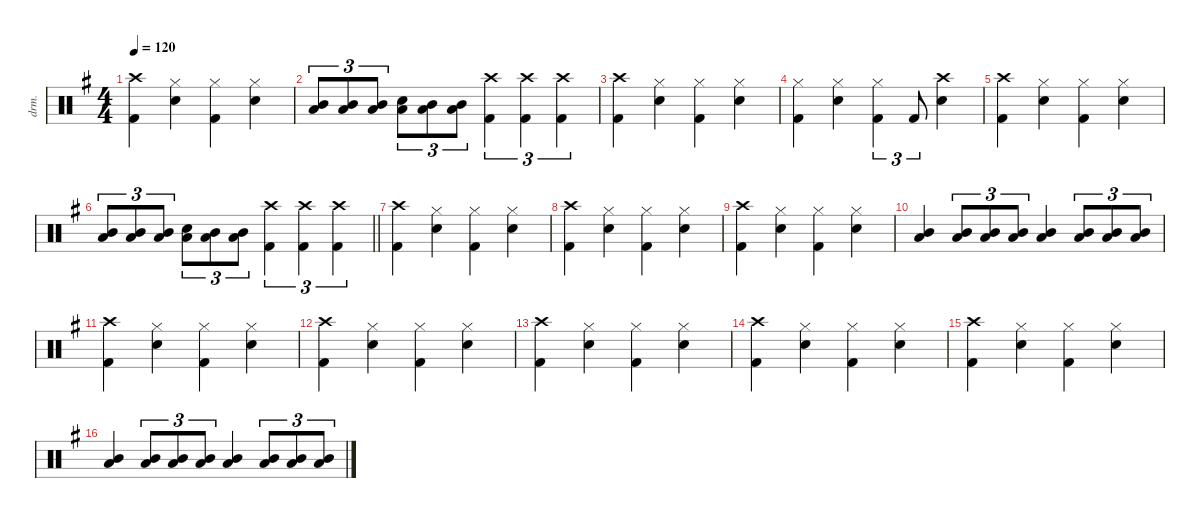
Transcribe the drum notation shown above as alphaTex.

\defaultSystemsLayout 4
\hideDynamics
\bracketExtendMode nobrackets
\otherSystemsTrackNameOrientation horizontal
\track ("Percusión" "drm.") {defaultSystemsLayout 4 instrument percussion}
\staff {score}
\articulation defaults
\ts (4 4)
\tempo 120
\clef neutral
\ks g
("Crash high (hit)"{acc forcenatural} "Kick (hit) 2"{acc forcenatural}).4{dy f beam Down} ("Hi-Hat (closed)"{acc forcenatural} "Snare (hit) 2"{acc forcenatural}).4{beam Down} ("Hi-Hat (closed)"{acc forcenatural} "Kick (hit) 2"{acc forcenatural}).4{beam Down} ("Hi-Hat (closed)"{acc forcenatural} "Snare (hit) 2"{acc forcenatural}).4{beam Down} |
("Low Tom (hit)"{acc forcenatural} "Mid Tom (hit)"{acc forcenatural}).8{tu (3 2) beam Up} ("Low Tom (hit)"{acc forcenatural} "Mid Tom (hit)"{acc forcenatural}).8{tu (3 2) beam Up} ("Low Tom (hit)"{acc forcenatural} "Mid Tom (hit)"{acc forcenatural}).8{tu (3 2) beam Up} ("Low Tom (hit)"{acc forcenatural} "Snare (hit) 2"{acc forcenatural}).8{tu (3 2) beam Down} ("Low Tom (hit)"{acc forcenatural} "Mid Tom (hit)"{acc forcenatural}).8{tu (3 2) beam Down} ("Low Tom (hit)"{acc forcenatural} "Mid Tom (hit)"{acc forcenatural}).8{tu (3 2) beam Down} ("Crash high (hit)"{acc forcenatural} "Kick (hit) 2"{acc forcenatural}).4{tu (3 2) beam Down} ("Crash high (hit)"{acc forcenatural} "Kick (hit) 2"{acc forcenatural}).4{tu (3 2) beam Down} ("Crash high (hit)"{acc forcenatural} "Kick (hit) 2"{acc forcenatural}).4{tu (3 2) beam Down} |
("Crash high (hit)"{acc forcenatural} "Kick (hit) 2"{acc forcenatural}).4{beam Down} ("Hi-Hat (closed)"{acc forcenatural} "Snare (hit) 2"{acc forcenatural}).4{beam Down} ("Hi-Hat (closed)"{acc forcenatural} "Kick (hit) 2"{acc forcenatural}).4{beam Down} ("Hi-Hat (closed)"{acc forcenatural} "Snare (hit) 2"{acc forcenatural}).4{beam Down} |
("Hi-Hat (closed)"{acc forcenatural} "Kick (hit) 2"{acc forcenatural}).4{beam Down} ("Hi-Hat (closed)"{acc forcenatural} "Snare (hit) 2"{acc forcenatural}).4{beam Down} ("Hi-Hat (closed)"{acc forcenatural} "Kick (hit) 2"{acc forcenatural}).4{tu (3 2) beam Down} "Kick (hit) 2"{acc forcenatural}.8{tu (3 2) beam Up} ("Crash high (hit)"{acc forcenatural} "Snare (hit) 2"{acc forcenatural}).4{beam Down} |
("Crash high (hit)"{acc forcenatural} "Kick (hit) 2"{acc forcenatural}).4{beam Down} ("Hi-Hat (closed)"{acc forcenatural} "Snare (hit) 2"{acc forcenatural}).4{beam Down} ("Hi-Hat (closed)"{acc forcenatural} "Kick (hit) 2"{acc forcenatural}).4{beam Down} ("Hi-Hat (closed)"{acc forcenatural} "Snare (hit) 2"{acc forcenatural}).4{beam Down} |
\barLineRight lightlight
("Low Tom (hit)"{acc forcenatural} "Mid Tom (hit)"{acc forcenatural}).8{tu (3 2) beam Up} ("Low Tom (hit)"{acc forcenatural} "Mid Tom (hit)"{acc forcenatural}).8{tu (3 2) beam Up} ("Low Tom (hit)"{acc forcenatural} "Mid Tom (hit)"{acc forcenatural}).8{tu (3 2) beam Up} ("Low Tom (hit)"{acc forcenatural} "Snare (hit) 2"{acc forcenatural}).8{tu (3 2) beam Down} ("Low Tom (hit)"{acc forcenatural} "Mid Tom (hit)"{acc forcenatural}).8{tu (3 2) beam Down} ("Low Tom (hit)"{acc forcenatural} "Mid Tom (hit)"{acc forcenatural}).8{tu (3 2) beam Down} ("Crash high (hit)"{acc forcenatural} "Kick (hit) 2"{acc forcenatural}).4{tu (3 2) beam Down} ("Crash high (hit)"{acc forcenatural} "Kick (hit) 2"{acc forcenatural}).4{tu (3 2) beam Down} ("Crash high (hit)"{acc forcenatural} "Kick (hit) 2"{acc forcenatural}).4{tu (3 2) beam Down} |
("Crash high (hit)"{acc forcenatural} "Kick (hit) 2"{acc forcenatural}).4{beam Down} ("Hi-Hat (closed)"{acc forcenatural} "Snare (hit) 2"{acc forcenatural}).4{beam Down} ("Hi-Hat (closed)"{acc forcenatural} "Kick (hit) 2"{acc forcenatural}).4{beam Down} ("Hi-Hat (closed)"{acc forcenatural} "Snare (hit) 2"{acc forcenatural}).4{beam Down} |
("Crash high (hit)"{acc forcenatural} "Kick (hit) 2"{acc forcenatural}).4{beam Down} ("Hi-Hat (closed)"{acc forcenatural} "Snare (hit) 2"{acc forcenatural}).4{beam Down} ("Hi-Hat (closed)"{acc forcenatural} "Kick (hit) 2"{acc forcenatural}).4{beam Down} ("Hi-Hat (closed)"{acc forcenatural} "Snare (hit) 2"{acc forcenatural}).4{beam Down} |
("Crash high (hit)"{acc forcenatural} "Kick (hit) 2"{acc forcenatural}).4{beam Down} ("Hi-Hat (closed)"{acc forcenatural} "Snare (hit) 2"{acc forcenatural}).4{beam Down} ("Hi-Hat (closed)"{acc forcenatural} "Kick (hit) 2"{acc forcenatural}).4{beam Down} ("Hi-Hat (closed)"{acc forcenatural} "Snare (hit) 2"{acc forcenatural}).4{beam Down} |
("Mid Tom (hit)"{acc forcenatural} "Low Tom (hit)"{acc forcenatural}).4{beam Up} ("Mid Tom (hit)"{acc forcenatural} "Low Tom (hit)"{acc forcenatural}).8{tu (3 2) beam Up} ("Mid Tom (hit)"{acc forcenatural} "Low Tom (hit)"{acc forcenatural}).8{tu (3 2) beam Up} ("Mid Tom (hit)"{acc forcenatural} "Low Tom (hit)"{acc forcenatural}).8{tu (3 2) beam Up} ("Mid Tom (hit)"{acc forcenatural} "Low Tom (hit)"{acc forcenatural}).4{beam Up} ("Mid Tom (hit)"{acc forcenatural} "Low Tom (hit)"{acc forcenatural}).8{tu (3 2) beam Up} ("Mid Tom (hit)"{acc forcenatural} "Low Tom (hit)"{acc forcenatural}).8{tu (3 2) beam Up} ("Mid Tom (hit)"{acc forcenatural} "Low Tom (hit)"{acc forcenatural}).8{tu (3 2) beam Up} |
("Crash high (hit)"{acc forcenatural} "Kick (hit) 2"{acc forcenatural}).4{beam Down} ("Hi-Hat (closed)"{acc forcenatural} "Snare (hit) 2"{acc forcenatural}).4{beam Down} ("Hi-Hat (closed)"{acc forcenatural} "Kick (hit) 2"{acc forcenatural}).4{beam Down} ("Hi-Hat (closed)"{acc forcenatural} "Snare (hit) 2"{acc forcenatural}).4{beam Down} |
("Crash high (hit)"{acc forcenatural} "Kick (hit) 2"{acc forcenatural}).4{beam Down} ("Hi-Hat (closed)"{acc forcenatural} "Snare (hit) 2"{acc forcenatural}).4{beam Down} ("Hi-Hat (closed)"{acc forcenatural} "Kick (hit) 2"{acc forcenatural}).4{beam Down} ("Hi-Hat (closed)"{acc forcenatural} "Snare (hit) 2"{acc forcenatural}).4{beam Down} |
("Crash high (hit)"{acc forcenatural} "Kick (hit) 2"{acc forcenatural}).4{beam Down} ("Hi-Hat (closed)"{acc forcenatural} "Snare (hit) 2"{acc forcenatural}).4{beam Down} ("Hi-Hat (closed)"{acc forcenatural} "Kick (hit) 2"{acc forcenatural}).4{beam Down} ("Hi-Hat (closed)"{acc forcenatural} "Snare (hit) 2"{acc forcenatural}).4{beam Down} |
("Crash high (hit)"{acc forcenatural} "Kick (hit) 2"{acc forcenatural}).4{beam Down} ("Hi-Hat (closed)"{acc forcenatural} "Snare (hit) 2"{acc forcenatural}).4{beam Down} ("Hi-Hat (closed)"{acc forcenatural} "Kick (hit) 2"{acc forcenatural}).4{beam Down} ("Hi-Hat (closed)"{acc forcenatural} "Snare (hit) 2"{acc forcenatural}).4{beam Down} |
("Crash high (hit)"{acc forcenatural} "Kick (hit) 2"{acc forcenatural}).4{beam Down} ("Hi-Hat (closed)"{acc forcenatural} "Snare (hit) 2"{acc forcenatural}).4{beam Down} ("Hi-Hat (closed)"{acc forcenatural} "Kick (hit) 2"{acc forcenatural}).4{beam Down} ("Hi-Hat (closed)"{acc forcenatural} "Snare (hit) 2"{acc forcenatural}).4{beam Down} |
("Mid Tom (hit)"{acc forcenatural} "Low Tom (hit)"{acc forcenatural}).4{beam Up} ("Mid Tom (hit)"{acc forcenatural} "Low Tom (hit)"{acc forcenatural}).8{tu (3 2) beam Up} ("Mid Tom (hit)"{acc forcenatural} "Low Tom (hit)"{acc forcenatural}).8{tu (3 2) beam Up} ("Mid Tom (hit)"{acc forcenatural} "Low Tom (hit)"{acc forcenatural}).8{tu (3 2) beam Up} ("Mid Tom (hit)"{acc forcenatural} "Low Tom (hit)"{acc forcenatural}).4{beam Up} ("Mid Tom (hit)"{acc forcenatural} "Low Tom (hit)"{acc forcenatural}).8{tu (3 2) beam Up} ("Mid Tom (hit)"{acc forcenatural} "Low Tom (hit)"{acc forcenatural}).8{tu (3 2) beam Up} ("Mid Tom (hit)"{acc forcenatural} "Low Tom (hit)"{acc forcenatural}).8{tu (3 2) beam Up}
